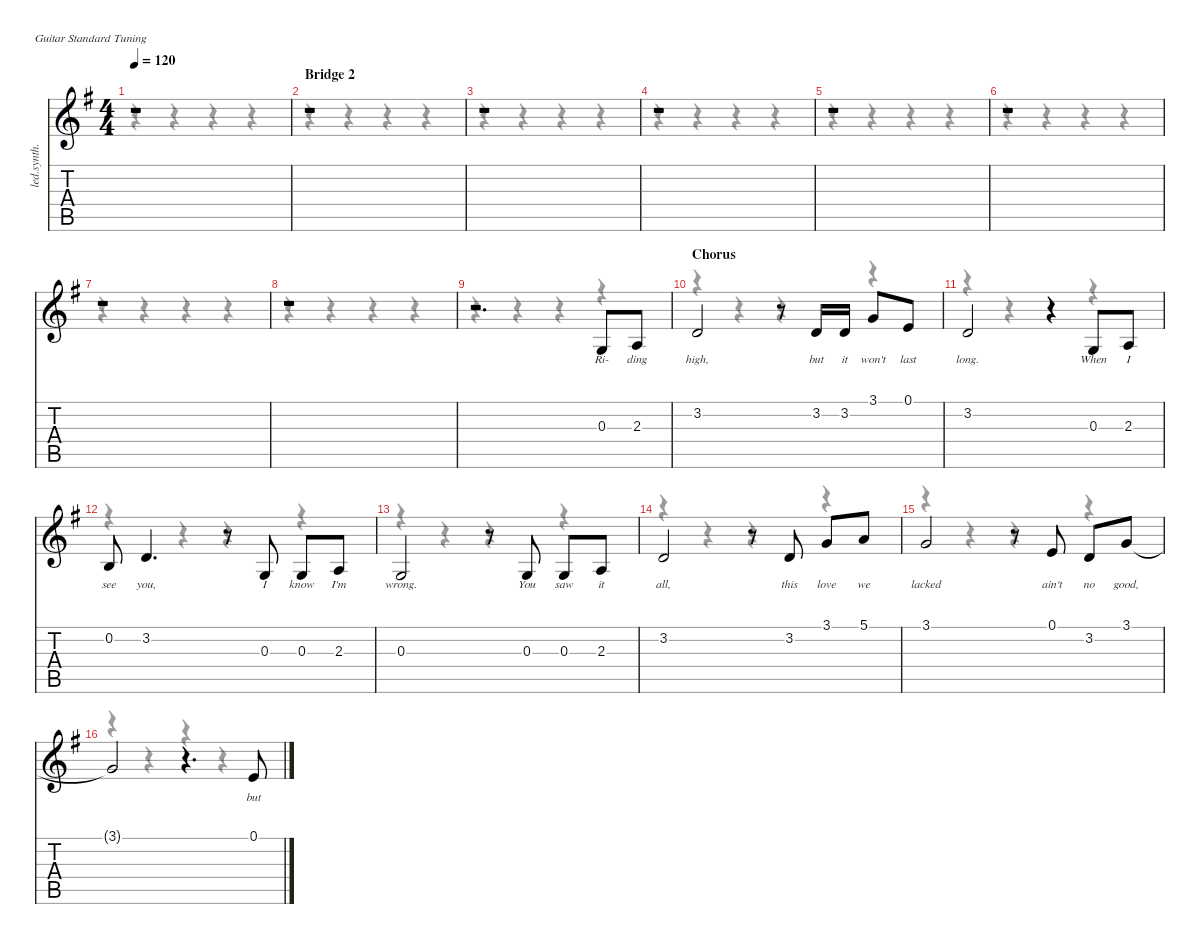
\defaultSystemsLayout 4
\hideDynamics
\bracketExtendMode nobrackets
\track ("Vocal" "led.synth.") {instrument lead6voice}
\staff {score tabs}
\tuning (E4 B3 G3 D3 A2 E2)
\voice
\ts (4 4)
\tempo 120
\clef g2
\ks g
r.1{dy mf beam Up} |
\section ("" "Bridge 2")
r.1{beam Up} |
r.1{beam Up} |
r.1{beam Up} |
r.1{beam Up} |
r.1{beam Up} |
r.1{beam Up} |
r.1{beam Up} |
r.2{d beam Up} 0.3{acc forcenatural}.8{lyrics (0 "Ri-") lyrics (1 "") lyrics (2 "") lyrics (3 "") lyrics (4 "") beam Up} 2.3{acc forcenatural}.8{lyrics (0 "ding") lyrics (1 "") lyrics (2 "") lyrics (3 "") lyrics (4 "") beam Up} |
\section ("" "Chorus")
3.2{acc forcenatural}.2{lyrics (0 "high,") lyrics (1 "") lyrics (2 "") lyrics (3 "") lyrics (4 "") beam Up} r.8{beam Up} 3.2{acc forcenatural}.16{lyrics (0 "but") lyrics (1 "") lyrics (2 "") lyrics (3 "") lyrics (4 "") dy f beam Up} 3.2{acc forcenatural}.16{lyrics (0 "it") lyrics (1 "") lyrics (2 "") lyrics (3 "") lyrics (4 "") beam Up} 3.1{acc forcenatural}.8{lyrics (0 "won't") lyrics (1 "") lyrics (2 "") lyrics (3 "") lyrics (4 "") beam Up} 0.1{acc forcenatural}.8{lyrics (0 "last") lyrics (1 "") lyrics (2 "") lyrics (3 "") lyrics (4 "") dy mf beam Up} |
3.2{acc forcenatural}.2{lyrics (0 "long.") lyrics (1 "") lyrics (2 "") lyrics (3 "") lyrics (4 "") dy f beam Up} r.4{beam Up} 0.3{acc forcenatural}.8{lyrics (0 "When") lyrics (1 "") lyrics (2 "") lyrics (3 "") lyrics (4 "") dy mf beam Up} 2.3{acc forcenatural}.8{lyrics (0 "I") lyrics (1 "") lyrics (2 "") lyrics (3 "") lyrics (4 "") beam Up} |
0.2{acc forcenatural}.8{lyrics (0 "see") lyrics (1 "") lyrics (2 "") lyrics (3 "") lyrics (4 "") beam Up} 3.2{acc forcenatural}.4{d lyrics (0 "you,") lyrics (1 "") lyrics (2 "") lyrics (3 "") lyrics (4 "") beam Up} r.8{beam Up} 0.3{acc forcenatural}.8{lyrics (0 "I") lyrics (1 "") lyrics (2 "") lyrics (3 "") lyrics (4 "") dy f beam Up} 0.3{acc forcenatural}.8{lyrics (0 "know") lyrics (1 "") lyrics (2 "") lyrics (3 "") lyrics (4 "") dy mf beam Up} 2.3{acc forcenatural}.8{lyrics (0 "I'm") lyrics (1 "") lyrics (2 "") lyrics (3 "") lyrics (4 "") beam Up} |
0.3{acc forcenatural}.2{lyrics (0 "wrong.") lyrics (1 "") lyrics (2 "") lyrics (3 "") lyrics (4 "") beam Up} r.8{beam Up} 0.3{acc forcenatural}.8{lyrics (0 "You") lyrics (1 "") lyrics (2 "") lyrics (3 "") lyrics (4 "") dy f beam Up} 0.3{acc forcenatural}.8{lyrics (0 "saw") lyrics (1 "") lyrics (2 "") lyrics (3 "") lyrics (4 "") dy mf beam Up} 2.3{acc forcenatural}.8{lyrics (0 "it") lyrics (1 "") lyrics (2 "") lyrics (3 "") lyrics (4 "") beam Up} |
3.2{acc forcenatural}.2{lyrics (0 "all,") lyrics (1 "") lyrics (2 "") lyrics (3 "") lyrics (4 "") dy f beam Up} r.8{beam Up} 3.2{acc forcenatural}.8{lyrics (0 "this") lyrics (1 "") lyrics (2 "") lyrics (3 "") lyrics (4 "") beam Up} 3.1{acc forcenatural}.8{lyrics (0 "love") lyrics (1 "") lyrics (2 "") lyrics (3 "") lyrics (4 "") beam Up} 5.1{acc forcenatural}.8{lyrics (0 "we") lyrics (1 "") lyrics (2 "") lyrics (3 "") lyrics (4 "") beam Up} |
3.1{acc forcenatural}.2{lyrics (0 "lacked") lyrics (1 "") lyrics (2 "") lyrics (3 "") lyrics (4 "") beam Up} r.8{beam Up} 0.1{acc forcenatural}.8{lyrics (0 "ain't") lyrics (1 "") lyrics (2 "") lyrics (3 "") lyrics (4 "") beam Up} 3.2{acc forcenatural}.8{lyrics (0 "no") lyrics (1 "") lyrics (2 "") lyrics (3 "") lyrics (4 "") beam Up} 3.1{acc forcenatural}.8{lyrics (0 "good,") lyrics (1 "") lyrics (2 "") lyrics (3 "") lyrics (4 "") beam Up} |
3.1{t acc forcenatural}.2{beam Up} r.4{d beam Up} 0.1{acc forcenatural}.8{lyrics (0 "but") lyrics (1 "") lyrics (2 "") lyrics (3 "") lyrics (4 "") beam Up}
\voice
\clef g2
\ottava regular
\simile none
\ks g
r.4{dy mf beam Down} r.4{beam Down} r.4{beam Down} r.4{beam Down} |
r.4{beam Down} r.4{beam Down} r.4{beam Down} r.4{beam Down} |
r.4{beam Down} r.4{beam Down} r.4{beam Down} r.4{beam Down} |
r.4{beam Down} r.4{beam Down} r.4{beam Down} r.4{beam Down} |
r.4{beam Down} r.4{beam Down} r.4{beam Down} r.4{beam Down} |
r.4{beam Down} r.4{beam Down} r.4{beam Down} r.4{beam Down} |
r.4{beam Down} r.4{beam Down} r.4{beam Down} r.4{beam Down} |
r.4{beam Down} r.4{beam Down} r.4{beam Down} r.4{beam Down} |
r.4{beam Down} r.4{beam Down} r.4{beam Down} r.4{beam Down} |
r.4{beam Down} r.4{beam Down} r.4{beam Down} r.4{beam Down} |
r.4{beam Down} r.4{beam Down} r.4{beam Down} r.4{beam Down} |
r.4{beam Down} r.4{beam Down} r.4{beam Down} r.4{beam Down} |
r.4{beam Down} r.4{beam Down} r.4{beam Down} r.4{beam Down} |
r.4{beam Down} r.4{beam Down} r.4{beam Down} r.4{beam Down} |
r.4{beam Down} r.4{beam Down} r.4{beam Down} r.4{beam Down} |
r.4{beam Down} r.4{beam Down} r.4{beam Down} r.4{beam Down}
